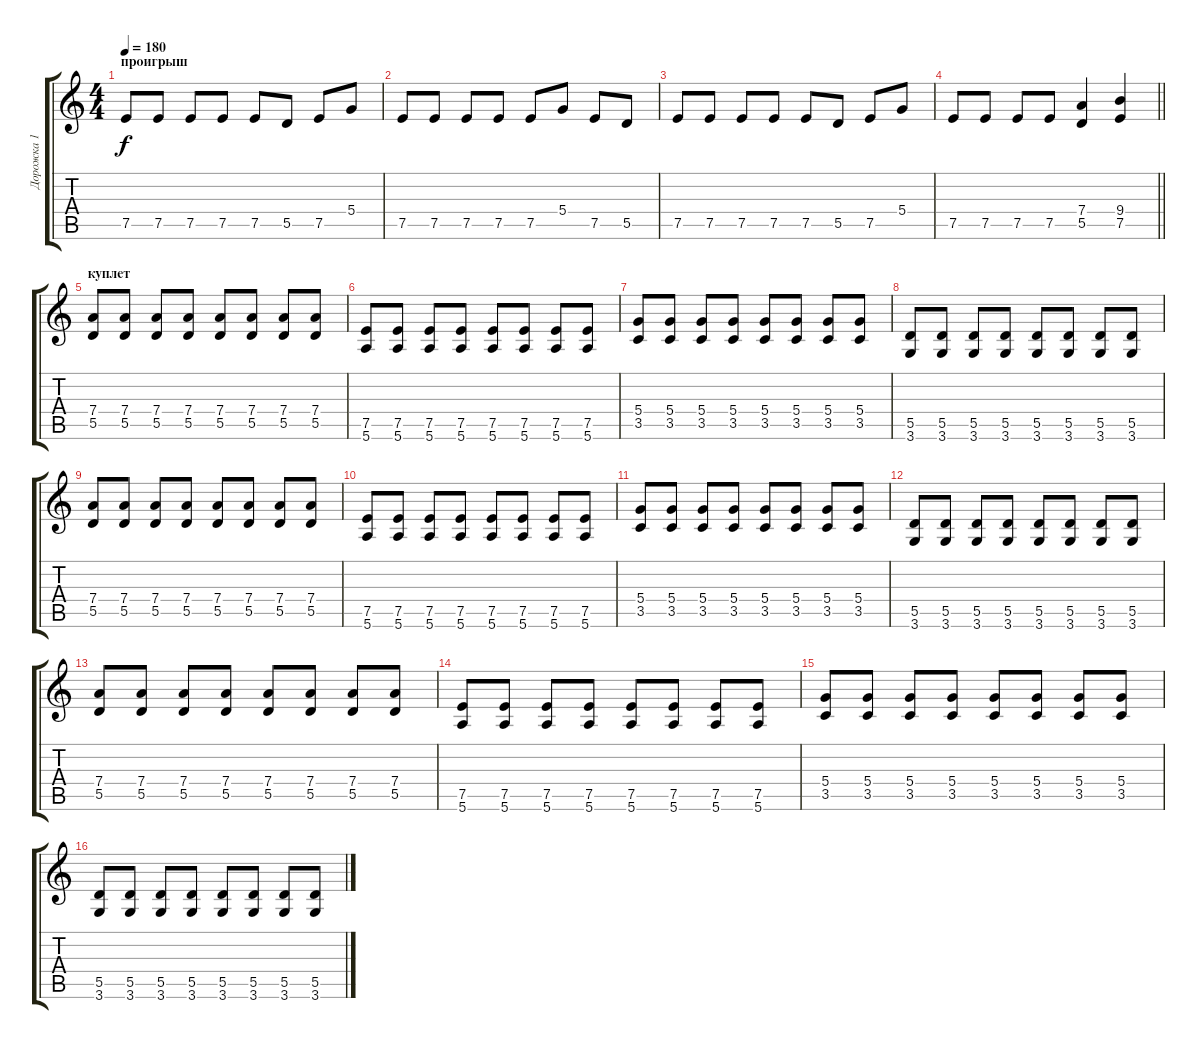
\track ("Дорожка 1" "Дорожка 1") {instrument distortionguitar}
\staff {score tabs}
\tuning (E4 B3 G3 D3 A2 E2) {hide}
\ts (4 4)
\section ("" "проигрыш")
\tempo 180
\clef g2
\ks c
7.5.8{dy f} 7.5.8 7.5.8 7.5.8 7.5.8 5.5.8 7.5.8 5.4.8 |
7.5.8 7.5.8 7.5.8 7.5.8 7.5.8 5.4.8 7.5.8 5.5.8 |
7.5.8 7.5.8 7.5.8 7.5.8 7.5.8 5.5.8 7.5.8 5.4.8 |
\barLineRight lightlight
7.5.8 7.5.8 7.5.8 7.5.8 (7.4 5.5).4 (9.4 7.5).4 |
\section ("" "куплет")
(7.4 5.5).8 (7.4 5.5).8 (7.4 5.5).8 (7.4 5.5).8 (7.4 5.5).8 (7.4 5.5).8 (7.4 5.5).8 (7.4 5.5).8 |
(7.5 5.6).8 (7.5 5.6).8 (7.5 5.6).8 (7.5 5.6).8 (7.5 5.6).8 (7.5 5.6).8 (7.5 5.6).8 (7.5 5.6).8 |
(5.4 3.5).8 (5.4 3.5).8 (5.4 3.5).8 (5.4 3.5).8 (5.4 3.5).8 (5.4 3.5).8 (5.4 3.5).8 (5.4 3.5).8 |
(5.5 3.6).8 (5.5 3.6).8 (5.5 3.6).8 (5.5 3.6).8 (5.5 3.6).8 (5.5 3.6).8 (5.5 3.6).8 (5.5 3.6).8 |
(7.4 5.5).8 (7.4 5.5).8 (7.4 5.5).8 (7.4 5.5).8 (7.4 5.5).8 (7.4 5.5).8 (7.4 5.5).8 (7.4 5.5).8 |
(7.5 5.6).8 (7.5 5.6).8 (7.5 5.6).8 (7.5 5.6).8 (7.5 5.6).8 (7.5 5.6).8 (7.5 5.6).8 (7.5 5.6).8 |
(5.4 3.5).8 (5.4 3.5).8 (5.4 3.5).8 (5.4 3.5).8 (5.4 3.5).8 (5.4 3.5).8 (5.4 3.5).8 (5.4 3.5).8 |
(5.5 3.6).8 (5.5 3.6).8 (5.5 3.6).8 (5.5 3.6).8 (5.5 3.6).8 (5.5 3.6).8 (5.5 3.6).8 (5.5 3.6).8 |
(7.4 5.5).8 (7.4 5.5).8 (7.4 5.5).8 (7.4 5.5).8 (7.4 5.5).8 (7.4 5.5).8 (7.4 5.5).8 (7.4 5.5).8 |
(7.5 5.6).8 (7.5 5.6).8 (7.5 5.6).8 (7.5 5.6).8 (7.5 5.6).8 (7.5 5.6).8 (7.5 5.6).8 (7.5 5.6).8 |
(5.4 3.5).8 (5.4 3.5).8 (5.4 3.5).8 (5.4 3.5).8 (5.4 3.5).8 (5.4 3.5).8 (5.4 3.5).8 (5.4 3.5).8 |
(5.5 3.6).8 (5.5 3.6).8 (5.5 3.6).8 (5.5 3.6).8 (5.5 3.6).8 (5.5 3.6).8 (5.5 3.6).8 (5.5 3.6).8
